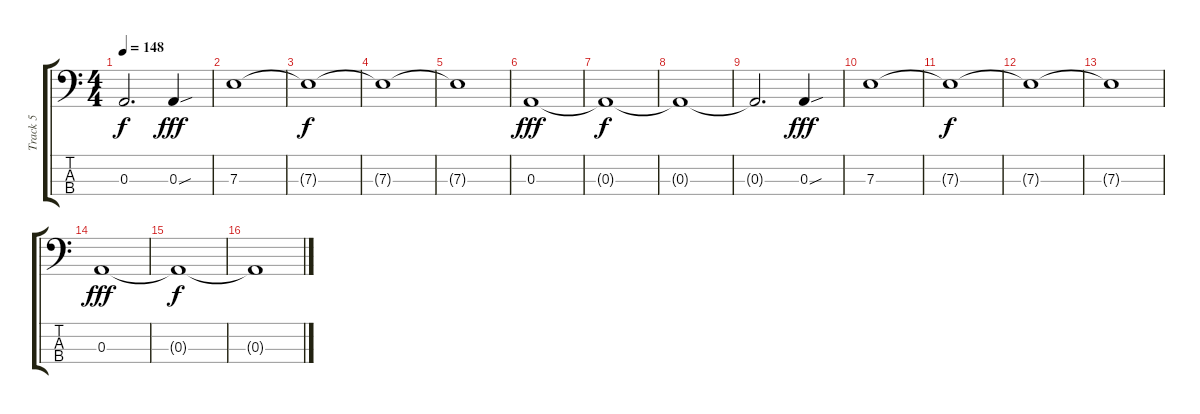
\track ("Track 5" "Track 5") {instrument electricbassfinger}
\staff {score tabs}
\tuning (G2 D2 A1 E1) {hide}
\ts (4 4)
\tempo 148
\clef f4
\ks c
0.3{t}.2{d dy f} 0.3{sou}.4{dy fff} |
7.3.1 |
7.3{t}.1{dy f} |
7.3{t}.1 |
7.3{t}.1 |
0.3.1{dy fff} |
0.3{t}.1{dy f} |
0.3{t}.1 |
0.3{t}.2{d} 0.3{sou}.4{dy fff} |
7.3.1 |
7.3{t}.1{dy f} |
7.3{t}.1 |
7.3{t}.1 |
0.3.1{dy fff} |
0.3{t}.1{dy f} |
0.3{t}.1
